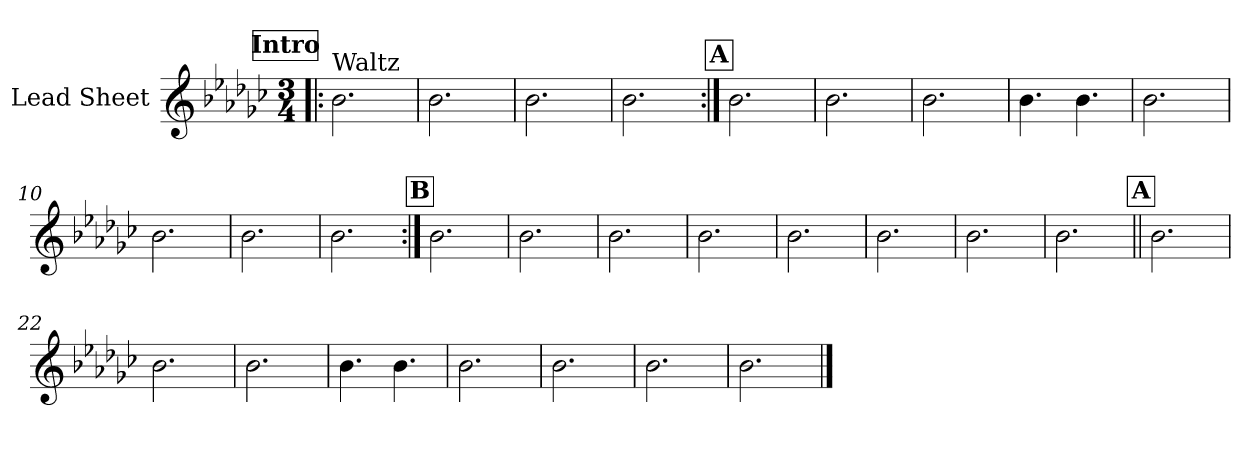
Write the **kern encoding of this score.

**kern
*part1
*staff1
*I"Lead Sheet
*clefG2
*k[b-e-a-d-g-c-]
*e-:
*M3/4
!!LO:REH:place=s1:a:fs=14:t=Intro
=1!|:
!LO:TX:a:t=Waltz
2.b-\
=2
2.b-\
=3
2.b-\
=4
2.b-\
!!LO:LB:g=z
!!LO:REH:place=s1:a:fs=14:t=A
=5:|!
2.b-\
=6
2.b-\
=7
2.b-\
=8
4.b-\
4.b-\
!!LO:LB:g=z
=9
2.b-\
=10
2.b-\
=11
2.b-\
=12
2.b-\
!!LO:LB:g=z
!!LO:REH:place=s1:a:fs=14:t=B
=13:|!
2.b-\
=14
2.b-\
=15
2.b-\
=16
2.b-\
!!LO:LB:g=z
=17
2.b-\
=18
2.b-\
=19
2.b-\
=20
2.b-\
!!LO:LB:g=z
!!LO:REH:place=s1:a:fs=14:t=A
=21||
2.b-\
=22
2.b-\
=23
2.b-\
=24
4.b-\
4.b-\
!!LO:LB:g=z
=25
2.b-\
=26
2.b-\
=27
2.b-\
=28
2.b-\
==
*-
